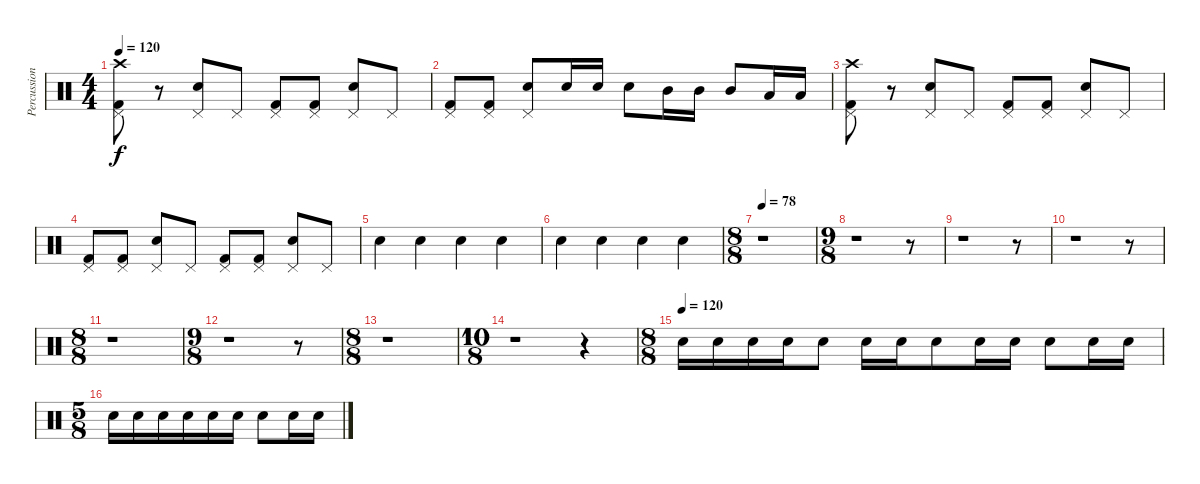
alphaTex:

\track ("Percussions" "Percussion") {instrument percussion}
\staff {score}
\articulation defaults
\ts (4 4)
\tempo 120
\clef neutral
\ks c
("Kick (hit) 2" "Pedal Hi-Hat (hit)" "Crash high (hit)").8{dy f} r.8 ("Snare (hit) 2" "Pedal Hi-Hat (hit)").8 "Pedal Hi-Hat (hit)".8 ("Kick (hit) 2" "Pedal Hi-Hat (hit)").8 ("Kick (hit) 2" "Pedal Hi-Hat (hit)").8 ("Snare (hit) 2" "Pedal Hi-Hat (hit)").8 "Pedal Hi-Hat (hit)".8 |
("Kick (hit) 2" "Pedal Hi-Hat (hit)").8 ("Kick (hit) 2" "Pedal Hi-Hat (hit)").8 ("Snare (hit) 2" "Pedal Hi-Hat (hit)").8 "Snare (hit) 2".16 "Snare (hit) 2".16 "Snare (hit) 2".8 "Mid Tom (hit)".16 "Mid Tom (hit)".16 "Mid Tom (hit)".8 "Low Tom (hit)".16 "Low Tom (hit)".16 |
("Kick (hit) 2" "Pedal Hi-Hat (hit)" "Crash high (hit)").8 r.8 ("Snare (hit) 2" "Pedal Hi-Hat (hit)").8 "Pedal Hi-Hat (hit)".8 ("Kick (hit) 2" "Pedal Hi-Hat (hit)").8 ("Kick (hit) 2" "Pedal Hi-Hat (hit)").8 ("Snare (hit) 2" "Pedal Hi-Hat (hit)").8 "Pedal Hi-Hat (hit)".8 |
("Kick (hit) 2" "Pedal Hi-Hat (hit)").8 ("Kick (hit) 2" "Pedal Hi-Hat (hit)").8 ("Snare (hit) 2" "Pedal Hi-Hat (hit)").8 "Pedal Hi-Hat (hit)".8 ("Kick (hit) 2" "Pedal Hi-Hat (hit)").8 ("Kick (hit) 2" "Pedal Hi-Hat (hit)").8 ("Snare (hit) 2" "Pedal Hi-Hat (hit)").8 "Pedal Hi-Hat (hit)".8 |
"Snare (hit) 2".4 "Snare (hit) 2".4 "Snare (hit) 2".4 "Snare (hit) 2".4 |
"Snare (hit) 2".4 "Snare (hit) 2".4 "Snare (hit) 2".4 "Snare (hit) 2".4 |
\ts (8 8)
\tempo 78
r.1 |
\ts (9 8)
r.1 r.8 |
r.1 r.8 |
r.1 r.8 |
\ts (8 8)
r.1 |
\ts (9 8)
r.1 r.8 |
\ts (8 8)
r.1 |
\ts (10 8)
r.1 r.4 |
\ts (8 8)
\tempo (120)
"Snare (hit) 2".16 "Snare (hit) 2".16 "Snare (hit) 2".16 "Snare (hit) 2".16 "Snare (hit) 2".8 "Snare (hit) 2".16 "Snare (hit) 2".16 "Snare (hit) 2".8 "Snare (hit) 2".16 "Snare (hit) 2".16 "Snare (hit) 2".8 "Snare (hit) 2".16 "Snare (hit) 2".16 |
\ts (5 8)
"Snare (hit) 2".16 "Snare (hit) 2".16 "Snare (hit) 2".16 "Snare (hit) 2".16 "Snare (hit) 2".16 "Snare (hit) 2".16 "Snare (hit) 2".8 "Snare (hit) 2".16 "Snare (hit) 2".16
